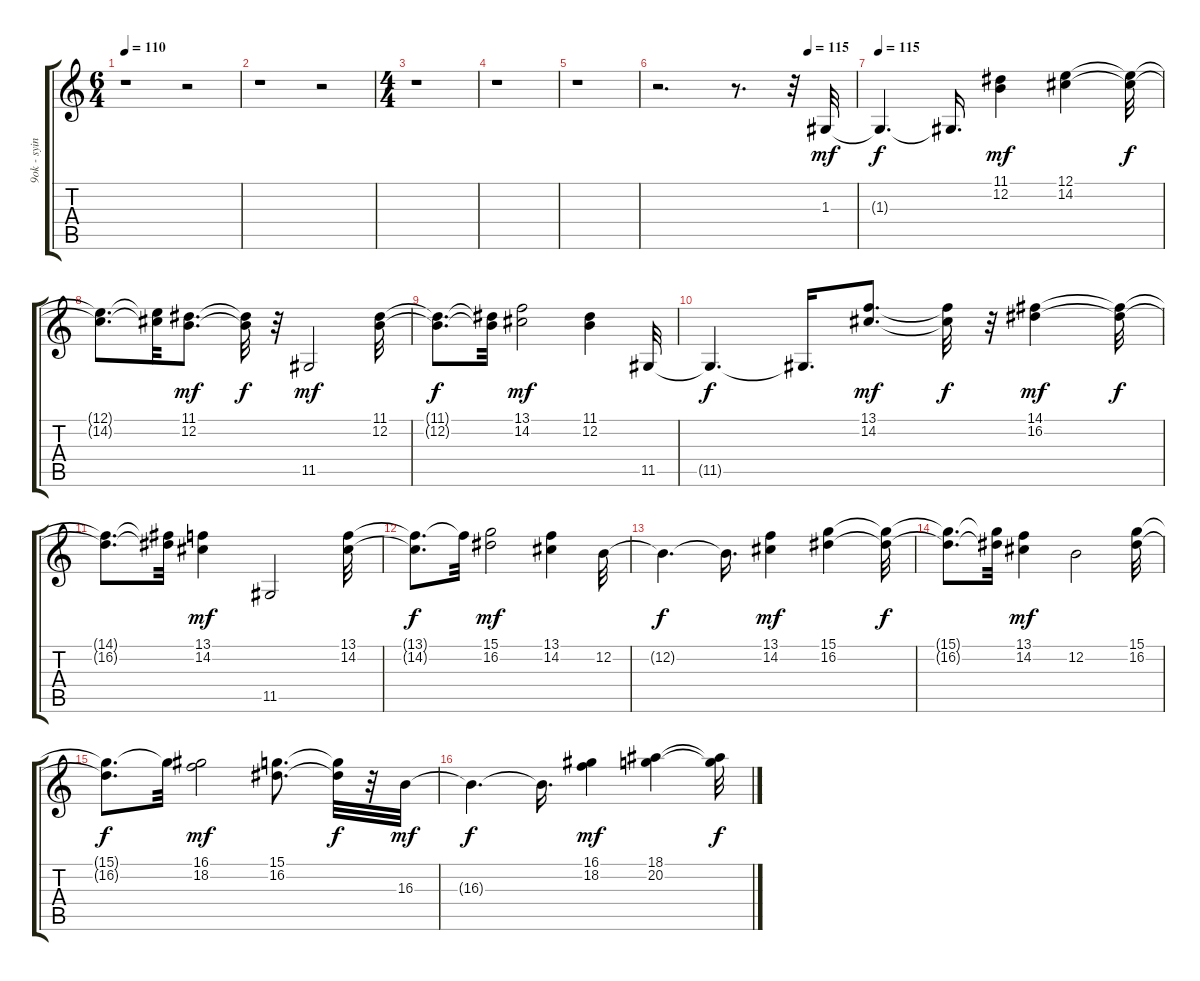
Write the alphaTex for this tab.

\track ("9ok - syinth chorus" "9ok - syin") {instrument choiraahs}
\staff {score tabs}
\tuning (E4 B3 G3 D3 A2 E2) {hide}
\ts (6 4)
\tempo 110
\clef g2
\ks c
r.1{dy f} r.2 |
r.1 r.2 |
\ts (4 4)
r.1 |
r.1 |
r.1 |
\tempo (115 0.7604166666666666)
r.2{d} r.8{d} r.32 1.3.32{dy mf} |
\tempo 115
1.3{t}.4{d dy f} 1.3{t}.16{d} (11.1 12.2).4{dy mf} (12.1 14.2).4 (12.1{t} 14.2{t}).32{dy f} |
(12.1{t} 14.2{t}).8{d} (12.1{t} 14.2{t}).32 (11.1 12.2).8{d dy mf} (11.1{t} 12.2{t}).32{dy f} r.32 11.5.2{dy mf} (11.1 12.2).32 |
(11.1{t} 12.2{t}).8{d dy f} (11.1{t} 12.2{t}).32 (13.1 14.2).2{dy mf} (11.1 12.2).4 11.5.32 |
11.5{t}.4{d dy f} 11.5{t}.16{d} (13.1 14.2).8{d dy mf} (13.1{t} 14.2{t}).32{dy f} r.32 (14.1 16.2).4{dy mf} (14.1{t} 16.2{t}).32{dy f} |
(14.1{t} 16.2{t}).8{d} (14.1{t} 16.2{t}).32 (13.1 14.2).4{dy mf} 11.5.2 (13.1 14.2).32 |
(13.1{t} 14.2{t}).8{d dy f} 13.1{t}.32 (15.1 16.2).2{dy mf} (13.1 14.2).4 12.2.32 |
12.2{t}.4{d dy f} 12.2{t}.16{d} (13.1 14.2).4{dy mf} (15.1 16.2).4 (15.1{t} 16.2{t}).32{dy f} |
(15.1{t} 16.2{t}).8{d} (15.1{t} 16.2{t}).32 (13.1 14.2).4{dy mf} 12.2.2 (15.1 16.2).32 |
(15.1{t} 16.2{t}).8{d dy f} 15.1{t}.32 (16.1 18.2).2{dy mf} (15.1 16.2).8{d} (15.1{t} 16.2{t}).32{dy f} r.32 16.3.32{dy mf} |
16.3{t}.4{d dy f} 16.3{t}.16{d} (16.1 18.2).4{dy mf} (18.1 20.2).4 (18.1{t} 20.2{t}).32{dy f}
